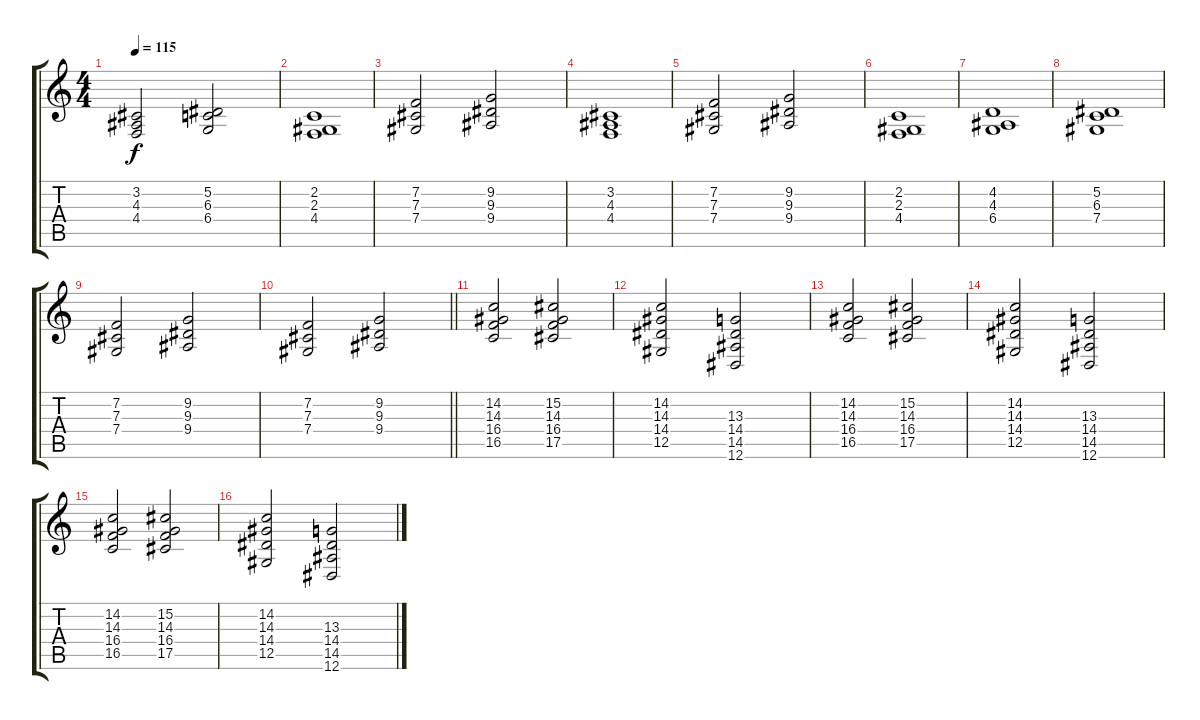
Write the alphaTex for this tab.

\track "" {instrument stringensemble1}
\staff {score tabs}
\tuning (Eb4 Bb3 Gb3 Db3 Ab2 Eb2) {hide}
\ts (4 4)
\tempo 115
\clef g2
\ks c
(3.2 4.3 4.4).2{dy f} (5.2 6.3 6.4).2 |
(2.2 2.3 4.4).1 |
(7.2 7.3 7.4).2 (9.2 9.3 9.4).2 |
(3.2 4.3 4.4).1 |
(7.2 7.3 7.4).2 (9.2 9.3 9.4).2 |
(2.2 2.3 4.4).1 |
(4.2 4.3 6.4).1 |
(5.2 6.3 7.4).1 |
(7.2 7.3 7.4).2 (9.2 9.3 9.4).2 |
\barLineRight lightlight
(7.2 7.3 7.4).2 (9.2 9.3 9.4).2 |
(14.2 14.3 16.4 16.5).2 (15.2 14.3 16.4 17.5).2 |
(14.2 14.3 14.4 12.5).2 (13.3 14.4 14.5 12.6).2 |
(14.2 14.3 16.4 16.5).2 (15.2 14.3 16.4 17.5).2 |
(14.2 14.3 14.4 12.5).2 (13.3 14.4 14.5 12.6).2 |
(14.2 14.3 16.4 16.5).2 (15.2 14.3 16.4 17.5).2 |
(14.2 14.3 14.4 12.5).2 (13.3 14.4 14.5 12.6).2
